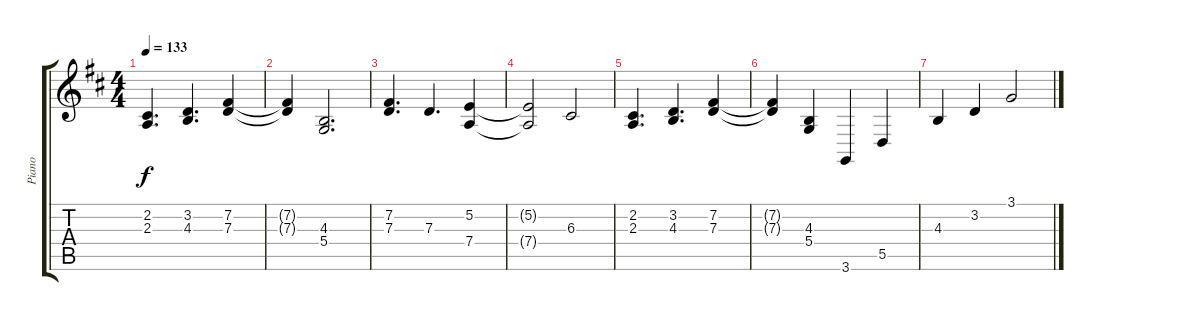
\track ("Piano" "Piano") {instrument electricgrandpiano}
\staff {score tabs}
\tuning (E4 B3 G3 D3 A2 E2) {hide}
\ts (4 4)
\tempo 133
\clef g2
\ks d
(2.2 2.3).4{d dy f volume 16 instrument electricpiano2} (3.2 4.3).4{d} (7.2 7.3).4 |
(7.2{t} 7.3{t}).4 (4.3 5.4).2{d} |
(7.2 7.3).4{d} 7.3.4{d} (5.2 7.4).4 |
(5.2{t} 7.4{t}).2 6.3.2 |
(2.2 2.3).4{d volume 16 instrument electricpiano2} (3.2 4.3).4{d} (7.2 7.3).4 |
(7.2{t} 7.3{t}).4 (4.3 5.4).4 3.6.4{volume 0} 5.5.4 |
4.3.4 3.2.4 3.1.2
